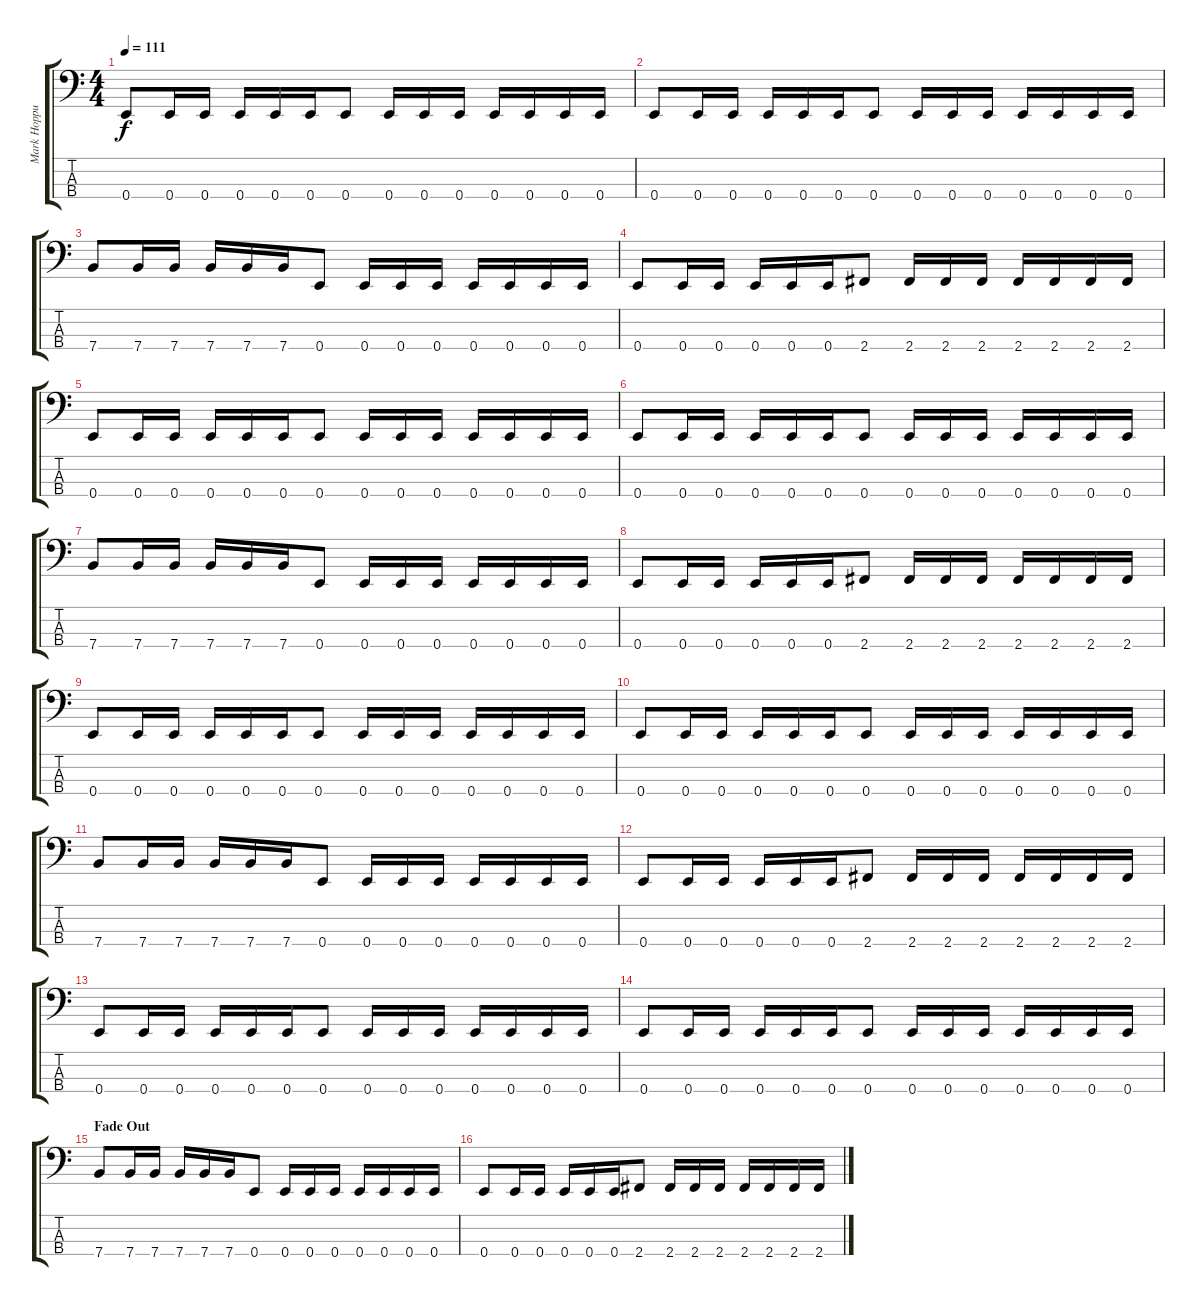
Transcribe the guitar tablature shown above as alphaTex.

\track ("Mark Hoppus - Bass" "Mark Hoppu") {instrument acousticbass}
\staff {score tabs}
\tuning (G2 D2 A1 E1) {hide}
\ts (4 4)
\tempo 111
\clef f4
\ks c
0.4.8{dy f} 0.4.16 0.4.16 0.4.16 0.4.16 0.4.16 0.4.8 0.4.16 0.4.16 0.4.16 0.4.16 0.4.16 0.4.16 0.4.16 |
0.4.8 0.4.16 0.4.16 0.4.16 0.4.16 0.4.16 0.4.8 0.4.16 0.4.16 0.4.16 0.4.16 0.4.16 0.4.16 0.4.16 |
7.4.8 7.4.16 7.4.16 7.4.16 7.4.16 7.4.16 0.4.8 0.4.16 0.4.16 0.4.16 0.4.16 0.4.16 0.4.16 0.4.16 |
0.4.8 0.4.16 0.4.16 0.4.16 0.4.16 0.4.16 2.4.8 2.4.16 2.4.16 2.4.16 2.4.16 2.4.16 2.4.16 2.4.16 |
0.4.8 0.4.16 0.4.16 0.4.16 0.4.16 0.4.16 0.4.8 0.4.16 0.4.16 0.4.16 0.4.16 0.4.16 0.4.16 0.4.16 |
0.4.8 0.4.16 0.4.16 0.4.16 0.4.16 0.4.16 0.4.8 0.4.16 0.4.16 0.4.16 0.4.16 0.4.16 0.4.16 0.4.16 |
7.4.8 7.4.16 7.4.16 7.4.16 7.4.16 7.4.16 0.4.8 0.4.16 0.4.16 0.4.16 0.4.16 0.4.16 0.4.16 0.4.16 |
0.4.8 0.4.16 0.4.16 0.4.16 0.4.16 0.4.16 2.4.8 2.4.16 2.4.16 2.4.16 2.4.16 2.4.16 2.4.16 2.4.16 |
0.4.8 0.4.16 0.4.16 0.4.16 0.4.16 0.4.16 0.4.8 0.4.16 0.4.16 0.4.16 0.4.16 0.4.16 0.4.16 0.4.16 |
0.4.8 0.4.16 0.4.16 0.4.16 0.4.16 0.4.16 0.4.8 0.4.16 0.4.16 0.4.16 0.4.16 0.4.16 0.4.16 0.4.16 |
7.4.8 7.4.16 7.4.16 7.4.16 7.4.16 7.4.16 0.4.8 0.4.16 0.4.16 0.4.16 0.4.16 0.4.16 0.4.16 0.4.16 |
0.4.8 0.4.16 0.4.16 0.4.16 0.4.16 0.4.16 2.4.8 2.4.16 2.4.16 2.4.16 2.4.16 2.4.16 2.4.16 2.4.16 |
0.4.8 0.4.16 0.4.16 0.4.16 0.4.16 0.4.16 0.4.8 0.4.16 0.4.16 0.4.16 0.4.16 0.4.16 0.4.16 0.4.16 |
0.4.8 0.4.16 0.4.16 0.4.16 0.4.16 0.4.16 0.4.8 0.4.16 0.4.16 0.4.16 0.4.16 0.4.16 0.4.16 0.4.16 |
\section ("" "Fade Out")
7.4.8 7.4.16 7.4.16 7.4.16 7.4.16 7.4.16 0.4.8 0.4.16 0.4.16 0.4.16 0.4.16 0.4.16 0.4.16 0.4.16 |
0.4.8 0.4.16 0.4.16 0.4.16 0.4.16 0.4.16 2.4.8 2.4.16 2.4.16 2.4.16 2.4.16 2.4.16 2.4.16 2.4.16
